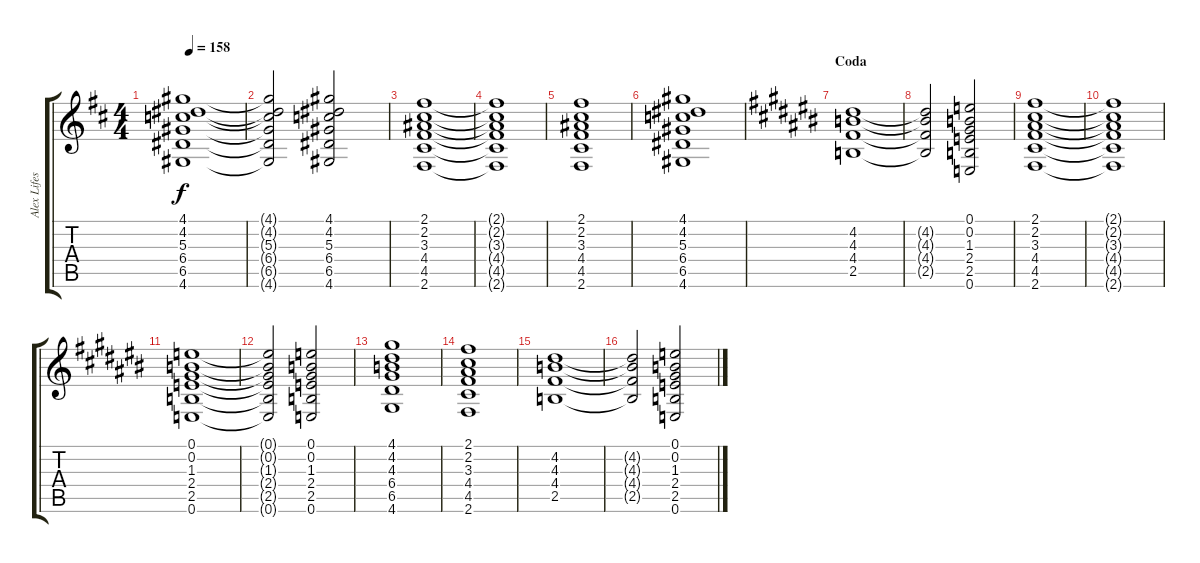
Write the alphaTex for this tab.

\track ("Alex Lifeson (rhythm guitar)" "Alex Lifes") {instrument overdrivenguitar}
\staff {score tabs}
\tuning (E4 B3 G3 D3 A2 E2) {hide}
\ts (4 4)
\tempo 158
\clef g2
\ks bminor
(4.1 4.2 5.3 6.4 6.5 4.6).1{dy f} |
(4.1{t} 4.2{t} 5.3{t} 6.4{t} 6.5{t} 4.6{t}).2 (4.1 4.2 5.3 6.4 6.5 4.6).2 |
(2.1 2.2 3.3 4.4 4.5 2.6).1 |
(2.1{t} 2.2{t} 3.3{t} 4.4{t} 4.5{t} 2.6{t}).1 |
(2.1 2.2 3.3 4.4 4.5 2.6).1 |
(4.1 4.2 5.3 6.4 6.5 4.6).1 |
\section ("" "Coda")
\ks c#
(4.2 4.3 4.4 2.5).1{volume 12 instrument overdrivenguitar} |
(4.2{t} 4.3{t} 4.4{t} 2.5{t}).2 (0.1 0.2 1.3 2.4 2.5 0.6).2 |
(2.1 2.2 3.3 4.4 4.5 2.6).1 |
(2.1{t} 2.2{t} 3.3{t} 4.4{t} 4.5{t} 2.6{t}).1 |
(0.1 0.2 1.3 2.4 2.5 0.6).1{volume 7} |
(0.1{t} 0.2{t} 1.3{t} 2.4{t} 2.5{t} 0.6{t}).2 (0.1 0.2 1.3 2.4 2.5 0.6).2 |
(4.1 4.2 4.3 6.4 6.5 4.6).1 |
(2.1 2.2 3.3 4.4 4.5 2.6).1 |
(4.2 4.3 4.4 2.5).1 |
(4.2{t} 4.3{t} 4.4{t} 2.5{t}).2 (0.1 0.2 1.3 2.4 2.5 0.6).2
